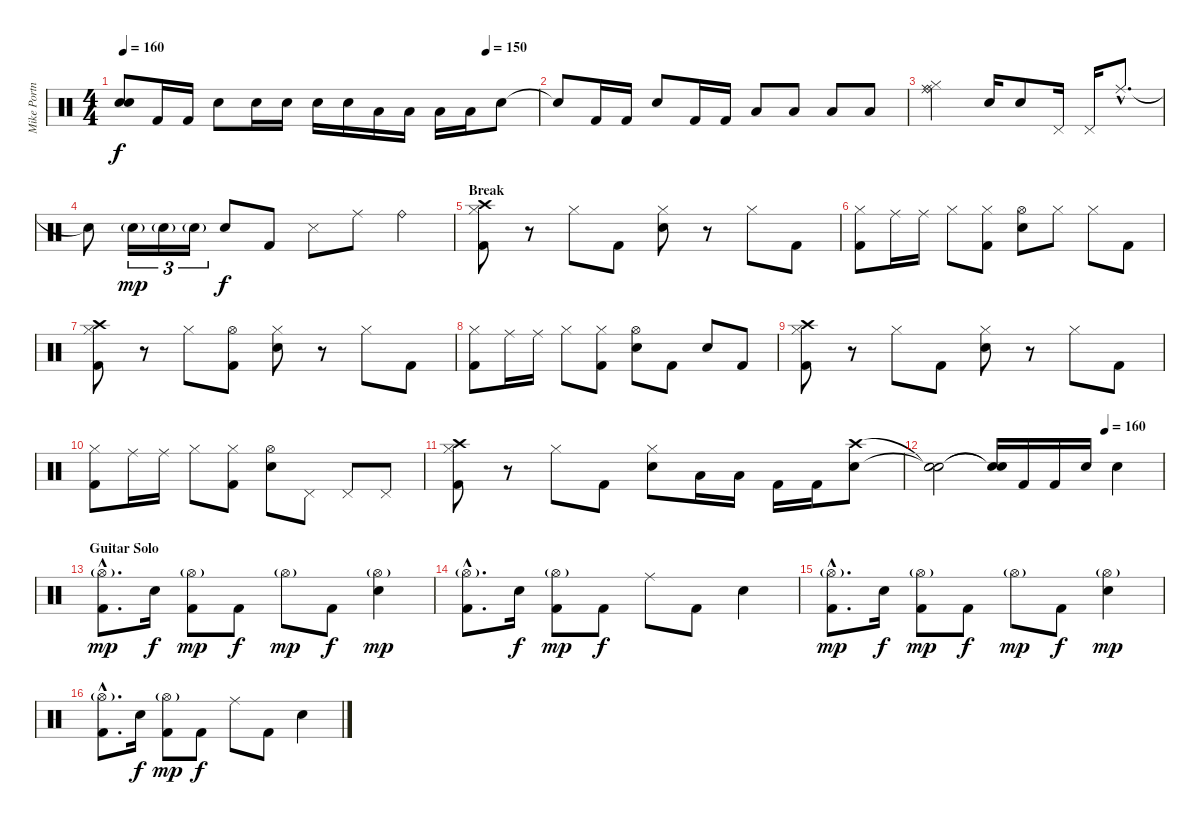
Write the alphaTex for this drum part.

\track ("Mike Portnoy Drums/Percussion" "Mike Portn") {instrument percussion}
\staff {score}
\articulation defaults
\ts (4 4)
\tempo 160
\tempo (150 0.875)
\clef neutral
\ks c
("Snare (hit)"{t} "Snare (hit)"{t}).8{dy f} "Kick (hit) 2".16 "Kick (hit) 2".16 "Snare (hit) 2".8 "Snare (hit) 2".16 "Snare (hit) 2".16 "Snare (hit) 2".16 "Snare (hit) 2".16 "Low Tom (hit)".16 "Low Tom (hit)".16 "Low Tom (hit)".16 "Low Tom (hit)".16 "Snare (hit) 2".8 |
"Snare (hit)"{t}.8 "Kick (hit) 2".16 "Kick (hit) 2".16 "Snare (hit) 2".8 "Kick (hit) 2".16 "Kick (hit) 2".16 "Low Tom (hit)".8 "Low Floor Tom (hit)".8 "Low Floor Tom (hit)".8 "Low Floor Tom (hit)".8 |
("Ride (middle)" "Ride (bell)" "Hi-Hat (closed)").2 "Snare (hit) 2".16 "Snare (hit) 2".8 "Pedal Hi-Hat (hit)".16 "Pedal Hi-Hat (hit)".16 "Ride (middle)"{hac}.8{d} |
"Snare (hit)"{t}.8 "Snare (hit) 2"{g}.16{tu (3 2) dy mp} "Snare (hit) 2"{g}.16{tu (3 2)} "Snare (hit) 2"{g}.16{tu (3 2)} "Snare (hit) 2".8{dy f} "Kick (hit) 2".8 "Snare (side stick) 3".8 "Ride (middle)".8 "Ride (bell)".4 |
\section ("" "Break")
("Crash high (hit)" "Hi-Hat (closed)" "Kick (hit) 2").8 r.8 "Hi-Hat (closed)".8 "Kick (hit) 2".8 ("Hi-Hat (closed)" "Snare (hit) 2").8 r.8 "Hi-Hat (closed)".8 "Kick (hit) 2".8 |
("Hi-Hat (closed)" "Kick (hit) 2").8 "Ride (middle)".16 "Ride (middle)".16 "Hi-Hat (closed)".8 ("Hi-Hat (closed)" "Kick (hit) 2").8 ("Hi-Hat (open)" "Snare (hit) 2").8 "Hi-Hat (closed)".8 "Hi-Hat (closed)".8 "Kick (hit) 2".8 |
("Crash high (hit)" "Hi-Hat (closed)" "Kick (hit) 2").8 r.8 "Hi-Hat (closed)".8 ("Hi-Hat (open)" "Kick (hit) 2").8 ("Hi-Hat (closed)" "Snare (hit) 2").8 r.8 "Hi-Hat (closed)".8 "Kick (hit) 2".8 |
("Hi-Hat (closed)" "Kick (hit) 2").8 "Ride (middle)".16 "Ride (middle)".16 "Hi-Hat (closed)".8 ("Hi-Hat (closed)" "Kick (hit) 2").8 ("Hi-Hat (open)" "Snare (hit) 2").8 "Kick (hit) 2".8 "Snare (hit) 2".8 "Kick (hit) 2".8 |
("Crash high (hit)" "Hi-Hat (closed)" "Kick (hit) 2").8 r.8 "Hi-Hat (closed)".8 "Kick (hit) 2".8 ("Hi-Hat (closed)" "Snare (hit) 2").8 r.8 "Hi-Hat (closed)".8 "Kick (hit) 2".8 |
("Hi-Hat (closed)" "Kick (hit) 2").8 "Ride (middle)".16 "Ride (middle)".16 "Hi-Hat (closed)".8 ("Hi-Hat (closed)" "Kick (hit) 2").8 ("Hi-Hat (open)" "Snare (hit) 2").8 "Pedal Hi-Hat (hit)".8 "Pedal Hi-Hat (hit)".8 "Pedal Hi-Hat (hit)".8 |
("Crash high (hit)" "Hi-Hat (closed)" "Kick (hit) 2").8 r.8 "Hi-Hat (closed)".8 "Kick (hit) 2".8 ("Hi-Hat (closed)" "Snare (hit) 2").8 "Low Tom (hit)".16 "Low Floor Tom (hit)".16 "Kick (hit) 2".16 "Kick (hit) 2".16 ("Snare (hit) 2" "Crash high (hit)").8 |
\tempo (160 0.75)
("Snare (hit)"{t} "Snare (hit)"{t}).2 ("Snare (hit)"{t} "Snare (hit)"{t}).16 "Kick (hit) 2".16 "Kick (hit) 2".16 "Snare (hit) 2".16 "Snare (hit) 2".4 |
\section ("" "Guitar Solo")
("Hi-Hat (open)"{g hac} "Kick (hit) 2"{hac}).8{d dy mp} "Snare (hit) 2".16{dy f} ("Hi-Hat (open)"{g} "Kick (hit) 2").8{dy mp} "Kick (hit) 2".8{dy f} "Hi-Hat (open)"{g}.8{dy mp} "Kick (hit) 2".8{dy f} ("Hi-Hat (open)"{g} "Snare (hit) 2").4{dy mp} |
("Hi-Hat (open)"{g hac} "Kick (hit) 2"{hac}).8{d} "Snare (hit) 2".16{dy f} ("Hi-Hat (open)"{g} "Kick (hit) 2").8{dy mp} "Kick (hit) 2".8{dy f} "Ride (middle)".8 "Kick (hit) 2".8 "Snare (hit) 2".4 |
("Hi-Hat (open)"{g hac} "Kick (hit) 2"{hac}).8{d dy mp} "Snare (hit) 2".16{dy f} ("Hi-Hat (open)"{g} "Kick (hit) 2").8{dy mp} "Kick (hit) 2".8{dy f} "Hi-Hat (open)"{g}.8{dy mp} "Kick (hit) 2".8{dy f} ("Hi-Hat (open)"{g} "Snare (hit) 2").4{dy mp} |
("Hi-Hat (open)"{g hac} "Kick (hit) 2"{hac}).8{d} "Snare (hit) 2".16{dy f} ("Hi-Hat (open)"{g} "Kick (hit) 2").8{dy mp} "Kick (hit) 2".8{dy f} "Ride (middle)".8 "Kick (hit) 2".8 "Snare (hit) 2".4
